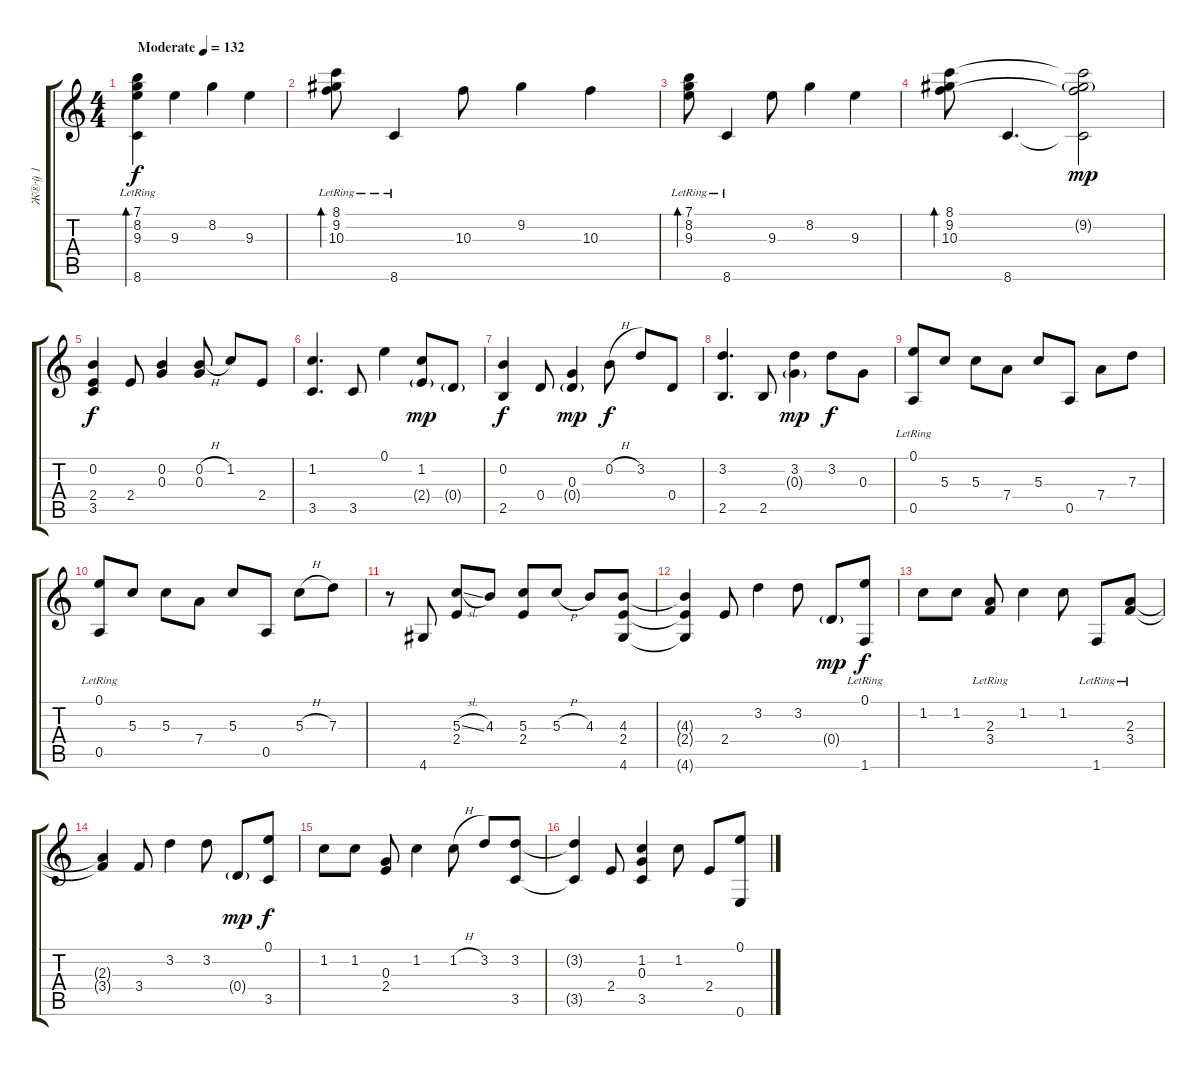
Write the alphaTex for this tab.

\track ("Ж®·ў 1" "Ж®·ў 1") {instrument acousticguitarsteel}
\staff {score tabs}
\tuning (E4 B3 G3 D3 A2 E2) {hide}
\ts (4 4)
\tempo (132 "Moderate")
\clef g2
\ks c
(7.1{lr} 8.2{lr} 9.3{lr} 8.6{lr}).4{bd 240 dy f instrument acousticguitarsteel} 9.3.4 8.2.4 9.3.4 |
(8.1{lr} 9.2{lr} 10.3{lr}).8{bd 240} 8.6{lr}.4 10.3.8 9.2.4 10.3.4 |
(7.1{lr} 8.2{lr} 9.3{lr}).8{bd 60} 8.6{lr}.4 9.3.8 8.2.4 9.3.4 |
(8.1 9.2 10.3).8{bd 240} 8.6.4{d} (8.1{t} 9.2{g} 10.3{t} 8.6{t}).2{dy mp} |
(0.2 2.4 3.5).4{dy f} 2.4.8 (0.2 0.3).4 (0.2{h} 0.3).8 1.2.8 2.4.8 |
(1.2 3.5).4{d} 3.5.8 0.1.4 (1.2 2.4{g}).8{dy mp} 0.4{g}.8 |
(0.2 2.5).4{dy f} 0.4.8 (0.3 0.4{g}).4{dy mp} 0.2{h}.8{dy f} 3.2.8 0.4.8 |
(3.2 2.5).4{d} 2.5.8 (3.2 0.3{g}).4{dy mp} 3.2.8{dy f} 0.3.8 |
(0.1 0.5{lr}).8 5.3.8 5.3.8 7.4.8 5.3.8 0.5.8 7.4.8 7.3.8 |
(0.1 0.5{lr}).8 5.3.8 5.3.8 7.4.8 5.3.8 0.5.8 5.3{h}.8 7.3.8 |
r.8 4.6.8 (5.3{sl} 2.4).8 4.3.8 (5.3 2.4).8 5.3{h}.8 4.3.8 (4.3 2.4 4.6).8 |
(4.3{t} 2.4{t} 4.6{t}).4 2.4.8 3.2.4 3.2.8 0.4{g}.8{dy mp} (0.1 1.6{lr}).8{dy f} |
1.2.8 1.2.8 (2.3{lr} 3.4{lr}).8 1.2.4 1.2.8 1.6{lr}.8 (2.3{lr} 3.4{lr}).8 |
(2.3{t} 3.4{t}).4 3.4.8 3.2.4 3.2.8 0.4{g}.8{dy mp} (0.1 3.5).8{dy f} |
1.2.8 1.2.8 (0.3 2.4).8 1.2.4 1.2{h}.8 3.2.8 (3.2 3.5).8 |
(3.2{t} 3.5{t}).4 2.4.8 (1.2 0.3 3.5).4 1.2.8 2.4.8 (0.1 0.6).8
